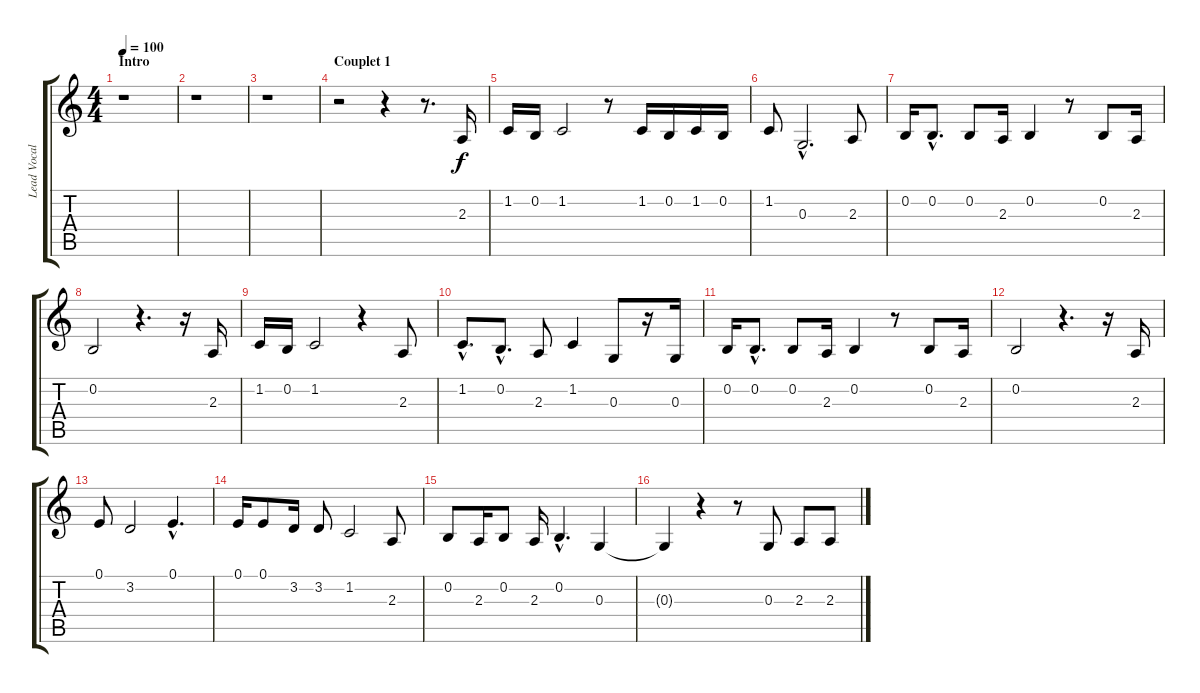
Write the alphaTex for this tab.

\track ("Lead Vocals" "Lead Vocal") {instrument drawbarorgan}
\staff {score tabs}
\tuning (E4 B3 G3 D3 A2 E2) {hide}
\ts (4 4)
\section ("" "Intro")
\tempo 100
\clef g2
\ks c
r.1{dy f instrument drawbarorgan} |
r.1 |
r.1 |
\section ("" "Couplet 1")
r.2 r.4 r.8{d} 2.3.16 |
1.2.16 0.2.16 1.2.2 r.8 1.2.16 0.2.16 1.2.16 0.2.16 |
1.2.8 0.3{hac}.2{d} 2.3.8 |
0.2.16 0.2{hac}.8{d} 0.2.8 2.3.16 0.2.4 r.8 0.2.8 2.3.16 |
0.2.2 r.4{d} r.16 2.3.16 |
1.2.16 0.2.16 1.2.2 r.4 2.3.8 |
1.2{hac}.8{d} 0.2{hac}.8{d} 2.3.8 1.2.4 0.3.8 r.16 0.3.16 |
0.2.16 0.2{hac}.8{d} 0.2.8 2.3.16 0.2.4 r.8 0.2.8 2.3.16 |
0.2.2 r.4{d} r.16 2.3.16 |
0.1.8 3.2.2 0.1{hac}.4{d} |
0.1.16 0.1.8 3.2.16 3.2.8 1.2.2 2.3.8 |
0.2.8 2.3.16 0.2.8 2.3.16 0.2{hac}.4{d} 0.3.4 |
0.3{t}.4 r.4 r.8 0.3.8 2.3.8 2.3.8
